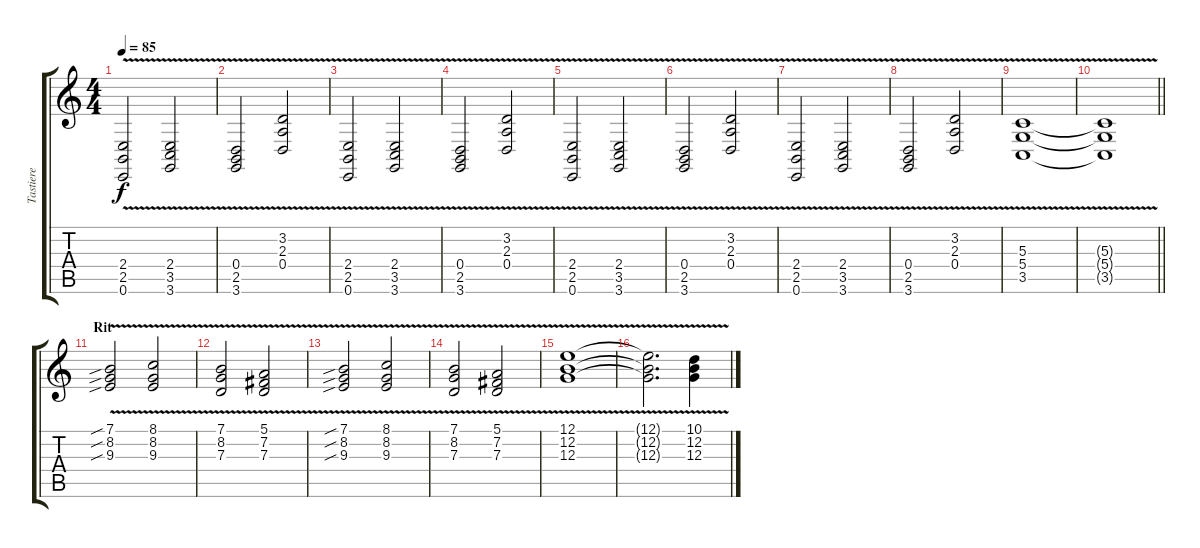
\track ("Tastiere" "Tastiere") {instrument rockorgan}
\staff {score tabs}
\tuning (E4 B3 G3 D3 A2 E2) {hide}
\ts (4 4)
\tempo 85
\clef g2
\ks c
(2.4{v} 2.5 0.6).2{dy f} (2.4{v} 3.5 3.6).2 |
(0.4{v} 2.5 3.6).2 (3.2 2.3 0.4{v}).2 |
(2.4{v} 2.5 0.6).2 (2.4{v} 3.5 3.6).2 |
(0.4{v} 2.5 3.6).2 (3.2 2.3 0.4{v}).2 |
(2.4{v} 2.5 0.6).2 (2.4{v} 3.5 3.6).2 |
(0.4{v} 2.5 3.6).2 (3.2 2.3 0.4{v}).2 |
(2.4{v} 2.5 0.6).2 (2.4{v} 3.5 3.6).2 |
(0.4{v} 2.5 3.6).2 (3.2 2.3 0.4{v}).2 |
(5.3 5.4{v} 3.5).1 |
\barLineRight lightlight
(5.3{t} 5.4{t} 3.5{t}).1 |
\section ("" "Rit")
(7.1{sib} 8.2{sib} 9.3{v sib}).2{volume 10} (8.1 8.2 9.3{v}).2 |
(7.1 8.2 7.3{v}).2 (5.1 7.2 7.3{v}).2 |
(7.1{sib} 8.2{sib} 9.3{v sib}).2 (8.1 8.2 9.3{v}).2 |
(7.1 8.2 7.3{v}).2 (5.1 7.2 7.3{v}).2 |
(12.1 12.2 12.3{v}).1{volume 16} |
(12.1{t} 12.2{t} 12.3{t}).2{d} (10.1{v} 12.2 12.3).4
